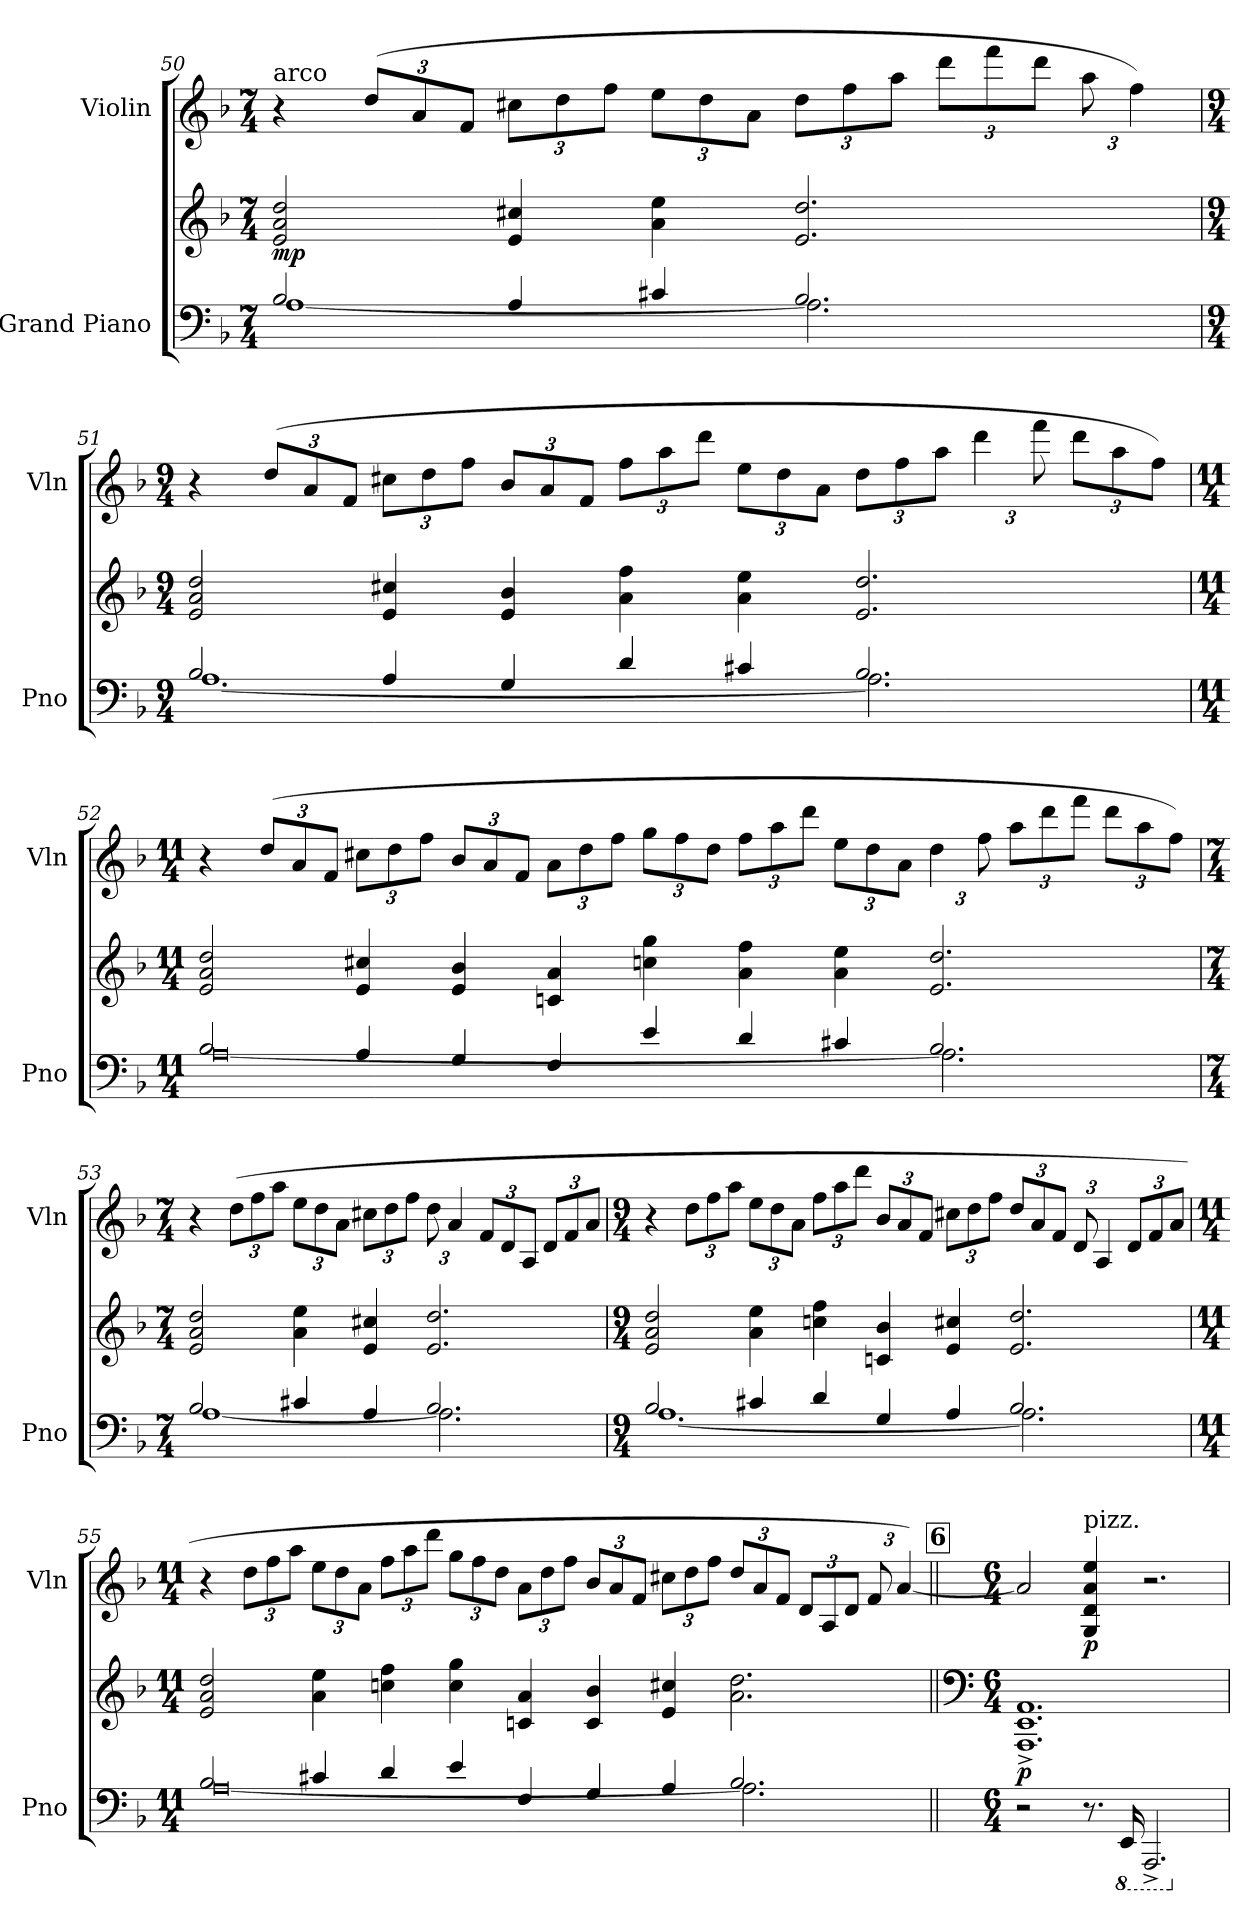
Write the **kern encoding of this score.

**kern	**kern	**dynam	**kern	**dynam
*part2	*part2	*part2	*part1	*part1
*staff3	*staff2	*staff2/3	*staff1	*staff1
*I"Grand Piano	*	*	*I"Violin	*
*I'Pno	*	*	*I'Vln	*
!!LO:LB:g=z
*clefF4	*clefG2	*	*clefG2	*
*k[b-]	*k[b-]	*	*k[b-]	*
*M7/4	*M7/4	*	*M7/4	*
=50	=50	=50	=50	=50
*^	*	*	*	*
!	!	!	!	!LO:TX:a:t=arco	!
!	!	!	!LO:DY:b	!	!
2B-/	[1A	2e/ 2a/ 2dd/	mp	4r	.
*	*	*	*	*Xbrackettup	*
!	!	!	!	!	!LO:DY:a
!	!	!	!	!	!LO:DY:n=1:b
.	.	.	.	(12dd/L	other-dynamics other-dynamics
.	.	.	.	12a/	.
.	.	.	.	12f/J	.
4A/	.	4e/ 4cc#X/	.	12cc#X\L	.
.	.	.	.	12dd\	.
.	.	.	.	12ff\J	.
4c#X/	.	4a\ 4ee\	.	12ee\L	.
.	.	.	.	12dd\	.
.	.	.	.	12a\J	.
2.B-/	2.A\]	2.e/ 2.dd/	.	12dd\L	.
.	.	.	.	12ff\	.
.	.	.	.	12aa\J	.
.	.	.	.	12ddd\L	.
.	.	.	.	12fff\	.
.	.	.	.	12ddd\J	.
.	.	.	.	12aa\	.
.	.	.	.	6ff\)	.
=51	=51	=51	=51	=51	=51
*M9/4	*	*M9/4	*	*M9/4	*
2B-/	[1.A	2e/ 2a/ 2dd/	.	4r	.
.	.	.	.	(12dd/L	.
.	.	.	.	12a/	.
.	.	.	.	12f/J	.
4A/	.	4e/ 4cc#X/	.	12cc#X\L	.
.	.	.	.	12dd\	.
.	.	.	.	12ff\J	.
4G/	.	4e/ 4b-/	.	12b-/L	.
.	.	.	.	12a/	.
.	.	.	.	12f/J	.
4d/	.	4a\ 4ff\	.	12ff\L	.
.	.	.	.	12aa\	.
.	.	.	.	12ddd\J	.
4c#X/	.	4a\ 4ee\	.	12ee\L	.
.	.	.	.	12dd\	.
.	.	.	.	12a\J	.
2.B-/	2.A\]	2.e/ 2.dd/	.	12dd\L	.
.	.	.	.	12ff\	.
.	.	.	.	12aa\J	.
.	.	.	.	6ddd\	.
.	.	.	.	12fff\	.
.	.	.	.	12ddd\L	.
.	.	.	.	12aa\	.
.	.	.	.	12ff\J)	.
!!LO:PB:g=z
=52	=52	=52	=52	=52	=52
*M11/4	*	*M11/4	*	*M11/4	*
2B-/	[0A	2e/ 2a/ 2dd/	.	4r	.
.	.	.	.	(12dd/L	.
.	.	.	.	12a/	.
.	.	.	.	12f/J	.
4A/	.	4e/ 4cc#X/	.	12cc#X\L	.
.	.	.	.	12dd\	.
.	.	.	.	12ff\J	.
4G/	.	4e/ 4b-/	.	12b-/L	.
.	.	.	.	12a/	.
.	.	.	.	12f/J	.
4F/	.	4cn/ 4a/	.	12a\L	.
.	.	.	.	12dd\	.
.	.	.	.	12ff\J	.
4e/	.	4ccn\ 4gg\	.	12gg\L	.
.	.	.	.	12ff\	.
.	.	.	.	12dd\J	.
4d/	.	4a\ 4ff\	.	12ff\L	.
.	.	.	.	12aa\	.
.	.	.	.	12ddd\J	.
4c#X/	.	4a\ 4ee\	.	12ee\L	.
.	.	.	.	12dd\	.
.	.	.	.	12a\J	.
2.B-/	2.A\]	2.e/ 2.dd/	.	6dd\	.
.	.	.	.	12ff\	.
.	.	.	.	12aa\L	.
.	.	.	.	12ddd\	.
.	.	.	.	12fff\J	.
.	.	.	.	12ddd\L	.
.	.	.	.	12aa\	.
.	.	.	.	12ff\J)	.
=53	=53	=53	=53	=53	=53
*M7/4	*	*M7/4	*	*M7/4	*
2B-/	[1A	2e/ 2a/ 2dd/	.	4r	.
.	.	.	.	(12dd\L	.
.	.	.	.	12ff\	.
.	.	.	.	12aa\J	.
4c#X/	.	4a\ 4ee\	.	12ee\L	.
.	.	.	.	12dd\	.
.	.	.	.	12a\J	.
4A/	.	4e/ 4cc#X/	.	12cc#X\L	.
.	.	.	.	12dd\	.
.	.	.	.	12ff\J	.
2.B-/	2.A\]	2.e/ 2.dd/	.	12dd\	.
.	.	.	.	6a/	.
.	.	.	.	12f/L	.
.	.	.	.	12d/	.
.	.	.	.	12A/J	.
.	.	.	.	12d/L	.
.	.	.	.	12f/	.
.	.	.	.	12a/J	.
!!LO:LB:g=z
=54	=54	=54	=54	=54	=54
*M9/4	*	*M9/4	*	*M9/4	*
2B-/	[1.A	2e/ 2a/ 2dd/	.	4r	.
.	.	.	.	12dd\L	.
.	.	.	.	12ff\	.
.	.	.	.	12aa\J	.
4c#X/	.	4a\ 4ee\	.	12ee\L	.
.	.	.	.	12dd\	.
.	.	.	.	12a\J	.
4d/	.	4ccn\ 4ff\	.	12ff\L	.
.	.	.	.	12aa\	.
.	.	.	.	12ddd\J	.
4G/	.	4cn/ 4b-/	.	12b-/L	.
.	.	.	.	12a/	.
.	.	.	.	12f/J	.
4A/	.	4e/ 4cc#X/	.	12cc#X\L	.
.	.	.	.	12dd\	.
.	.	.	.	12ff\J	.
2.B-/	2.A\]	2.e/ 2.dd/	.	12dd/L	.
.	.	.	.	12a/	.
.	.	.	.	12f/J	.
.	.	.	.	12d/	.
.	.	.	.	6A/	.
.	.	.	.	12d/L	.
.	.	.	.	12f/	.
.	.	.	.	12a/J	.
=55	=55	=55	=55	=55	=55
*M11/4	*	*M11/4	*	*M11/4	*
2B-/	[0A	2e/ 2a/ 2dd/	.	4r	.
.	.	.	.	12dd\L	.
.	.	.	.	12ff\	.
.	.	.	.	12aa\J	.
4c#X/	.	4a\ 4ee\	.	12ee\L	.
.	.	.	.	12dd\	.
.	.	.	.	12a\J	.
4d/	.	4ccn\ 4ff\	.	12ff\L	.
.	.	.	.	12aa\	.
.	.	.	.	12ddd\J	.
4e/	.	4cc\ 4gg\	.	12gg\L	.
.	.	.	.	12ff\	.
.	.	.	.	12dd\J	.
4F/	.	4cn/ 4a/	.	12a\L	.
.	.	.	.	12dd\	.
.	.	.	.	12ff\J	.
4G/	.	4c/ 4b-/	.	12b-/L	.
.	.	.	.	12a/	.
.	.	.	.	12f/J	.
4A/	.	4e/ 4cc#X/	.	12cc#X\L	.
.	.	.	.	12dd\	.
.	.	.	.	12ff\J	.
2.B-/	2.A\]	2.a\ 2.dd\	.	12dd/L	.
.	.	.	.	12a/	.
.	.	.	.	12f/J	.
.	.	.	.	12d/L	.
.	.	.	.	12A/	.
.	.	.	.	12d/J	.
.	.	.	.	12f/	.
.	.	.	.	[6a/)	.
*v	*v	*	*	*	*
!!LO:REH:place=s1:a:B:fs=14:t=6
=56||	=56||	=56||	=56||	=56||
*	*clefF4	*	*	*
*M6/4	*M6/4	*	*M6/4	*
!	!	!LO:DY:b	!	!
2r	1.AAA^ 1.EE^ 1.AA^	p	2a/]	.
!	!	!	!LO:TX:a:t=pizz.	!
!	!	!	!	!LO:DY:b
8.r	.	.	4G/ 4d/ 4a/ 4ee/	p
*8ba	*	*	*	*
16EEE/	.	.	.	.
2.AAAA^/	.	.	2.r	.
*X8ba	*	*	*	*
=	=	=	=	=
*-	*-	*-	*-	*-
